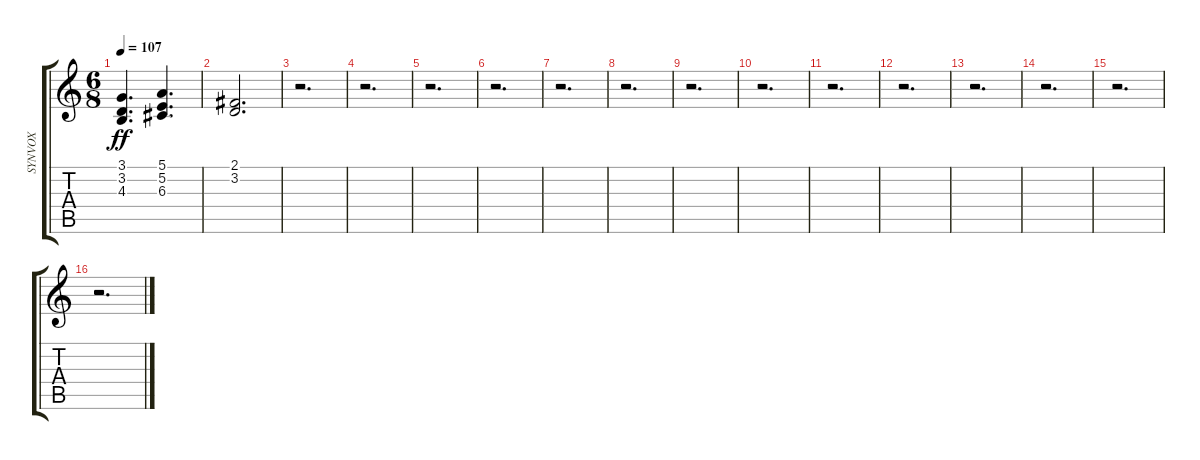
\track ("SYNVOX" "SYNVOX") {instrument synthvoice}
\staff {score tabs}
\tuning (E4 B3 G3 D3 A2 E2) {hide}
\ts (6 8)
\tempo 107
\clef g2
\ks c
(3.1 3.2 4.3).4{d dy ff} (5.1 5.2 6.3).4{d} |
(2.1 3.2).2{d} |
r.2{d} |
r.2{d} |
r.2{d} |
r.2{d} |
r.2{d} |
r.2{d} |
r.2{d} |
r.2{d} |
r.2{d} |
r.2{d} |
r.2{d} |
r.2{d} |
r.2{d} |
r.2{d}
